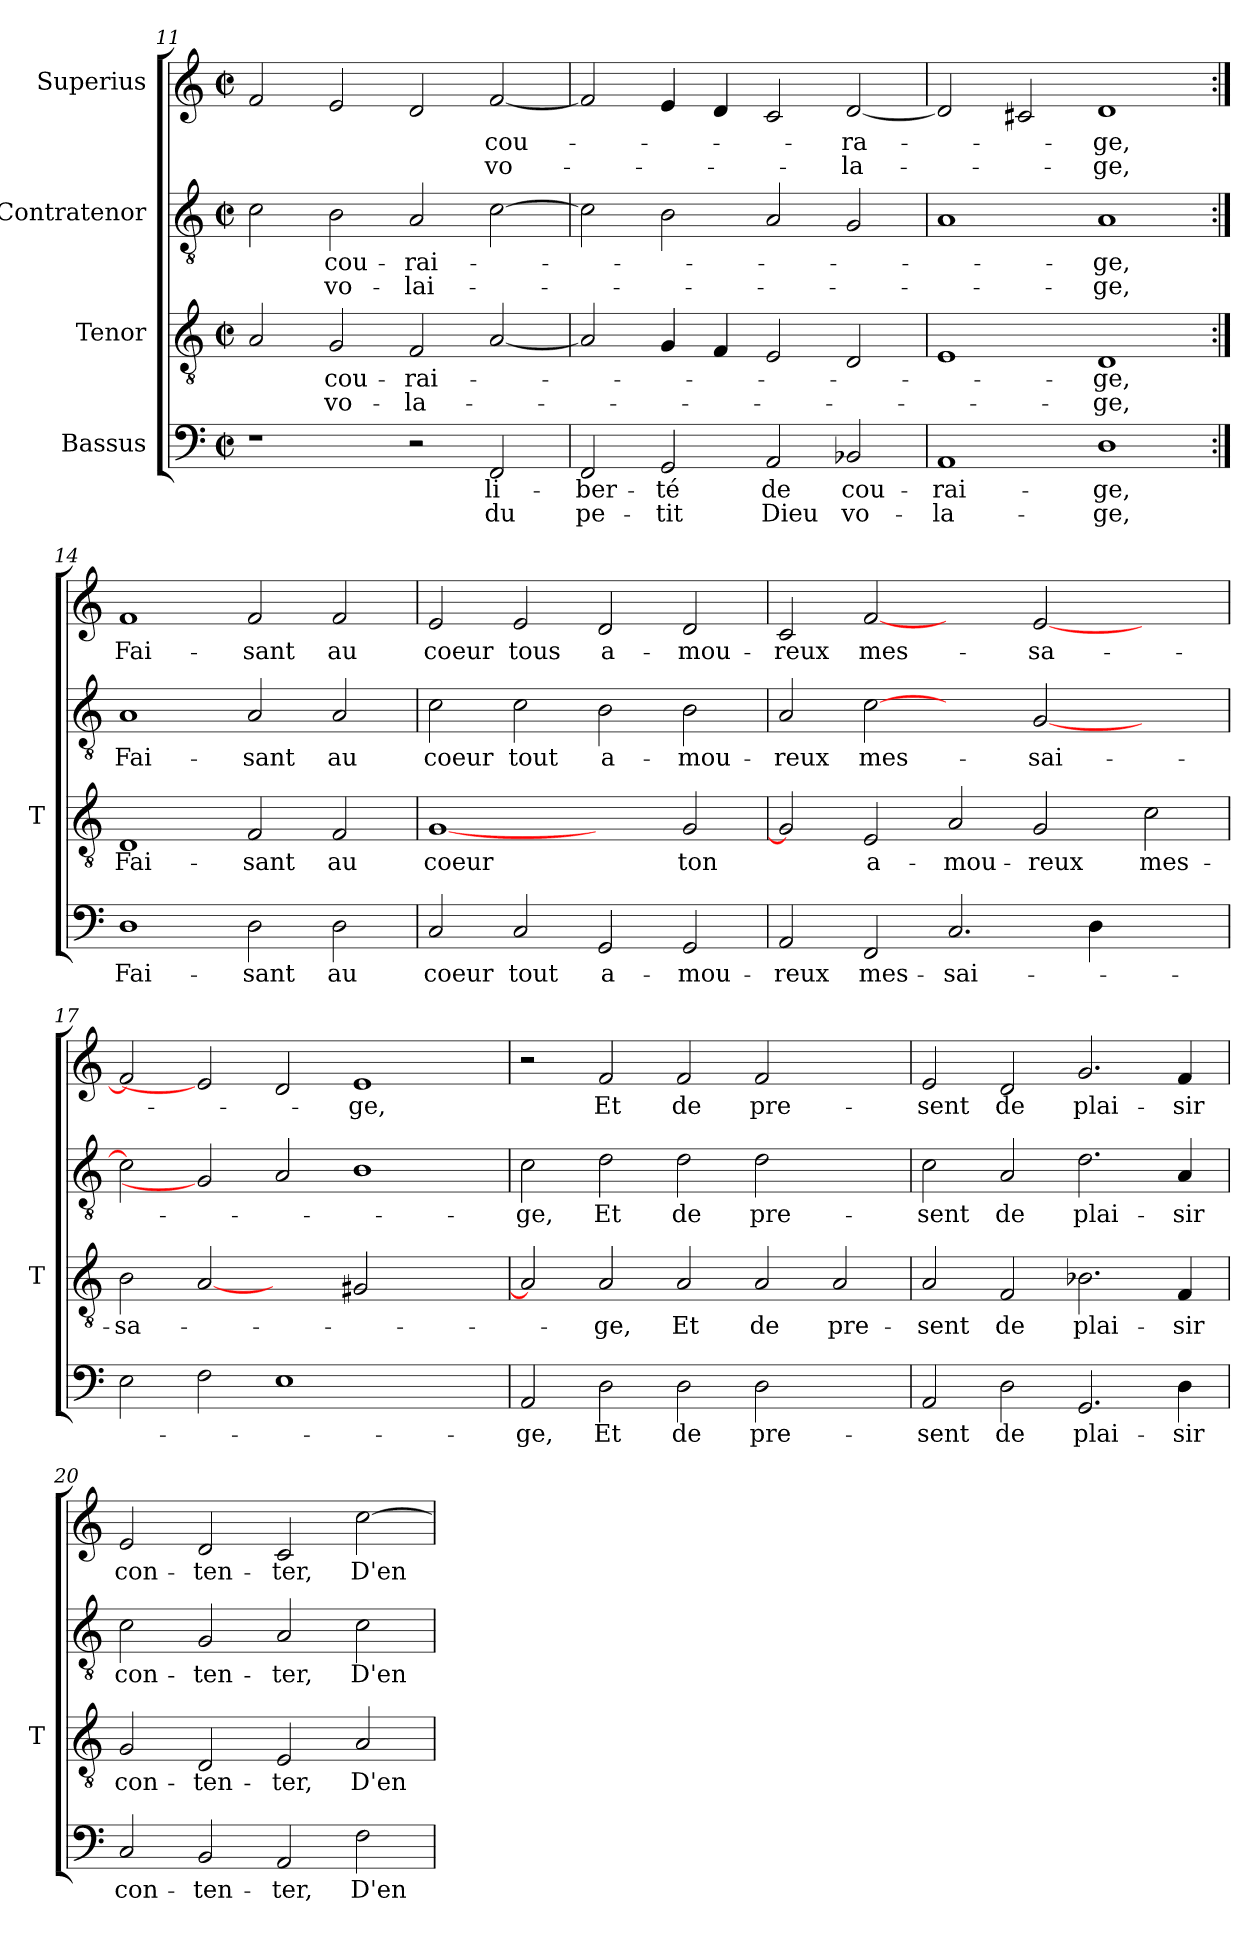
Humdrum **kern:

**kern	**text	**text	**kern	**text	**text	**kern	**text	**text	**kern	**text	**text
*part4	*part4	*part4	*part3	*part3	*part3	*part2	*part2	*part2	*part1	*part1	*part1
*staff4	*staff4	*staff4	*staff3	*staff3	*staff3	*staff2	*staff2	*staff2	*staff1	*staff1	*staff1
*I"Bassus	*	*	*I"Tenor	*	*	*I"Contratenor	*	*	*I"Superius	*	*
*	*	*	*I'T	*	*	*	*	*	*	*	*
*clefF4	*	*	*clefGv2	*	*	*clefGv2	*	*	*clefG2	*	*
*k[]	*	*	*k[]	*	*	*k[]	*	*	*k[]	*	*
*C:	*	*	*C:	*	*	*C:	*	*	*C:	*	*
*M2/2	*	*	*M2/2	*	*	*M2/2	*	*	*M2/2	*	*
*met(c|)	*	*	*met(c|)	*	*	*met(c|)	*	*	*met(c|)	*	*
=11	=11	=11	=11	=11	=11	=11	=11	=11	=11	=11	=11
1r	.	.	2A	.	.	2c	.	.	2f	.	.
.	.	.	2G	cou-	vo-	2B	cou-	vo-	2e	.	.
2r	.	.	2F	rai-	la-	2A	rai-	lai-	2d	.	.
2FF	li-	-du	[2A	.	.	[2c	.	.	[2f	cou-	vo-
=12	=12	=12	=12	=12	=12	=12	=12	=12	=12	=12	=12
2FF	ber-	pe-	2A]	.	.	2c]	.	.	2f]	.	.
2GG	-té	-tit	4G	.	.	2B	.	.	4e	.	.
.	.	.	4F	.	.	.	.	.	4d	.	.
2AA	-de	-Dieu	2E	.	.	2A	.	.	2c	.	.
2BB-X	cou-	vo-	2D	.	.	2G	.	.	[2d	ra-	la-
!!LO:LB:g=z
=13	=13	=13	=13	=13	=13	=13	=13	=13	=13	=13	=13
1AA	rai-	la-	1E	.	.	1A	.	.	2d]	.	.
.	.	.	.	.	.	.	.	.	2c#X	.	.
1D	-ge,	-ge,	1D	-ge,	-ge,	1A	-ge,	-ge,	1d	-ge,	-ge,
=14:|!	=14:|!	=14:|!	=14:|!	=14:|!	=14:|!	=14:|!	=14:|!	=14:|!	=14:|!	=14:|!	=14:|!
1D	Fai-	.	1D	Fai-	.	1A	Fai-	.	1f	Fai-	.
2D	-sant	.	2F	-sant	.	2A	-sant	.	2f	-sant	.
2D	-au	.	2F	-au	.	2A	-au	.	2f	-au	.
=15	=15	=15	=15	=15	=15	=15	=15	=15	=15	=15	=15
2C	-coeur	.	[1G	-coeur	.	2c	-coeur	.	2e	-coeur	.
2C	-tout	.	.	.	.	2c	-tout	.	2e	-tous	.
2GG	a-	.	2ryy	.	.	2B	a-	.	2d	a-	.
2GG	mou-	.	2G	-ton	.	2B	mou-	.	2d	mou-	.
=16	=16	=16	=16	=16	=16	=16	=16	=16	=16	=16	=16
2AA	-reux	.	2G]	.	.	2A	-reux	.	2c	-reux	.
2FF	mes-	.	2E	a-	.	[2c	mes-	.	[2f	mes-	.
2.C	sai-	.	2A	mou-	.	2ryy	.	.	2ryy	.	.
.	.	.	2G	-reux	.	[2G	sai-	.	[2e	sa-	.
4D	.	.	.	.	.	.	.	.	.	.	.
2ryy	.	.	2c	mes-	.	2ryy	.	.	2ryy	.	.
=17	=17	=17	=17	=17	=17	=17	=17	=17	=17	=17	=17
2E	.	.	2B	sa-	.	2c]	.	.	2f]	.	.
2F	.	.	[2A	.	.	2G]	.	.	2e]	.	.
1E	.	.	2ryy	.	.	2A	.	.	2d	.	.
.	.	.	2G#X	.	.	1B	.	.	1e	-ge,	.
2ryy	.	.	2ryy	.	.	.	.	.	.	.	.
!!LO:PB:g=z
=18	=18	=18	=18	=18	=18	=18	=18	=18	=18	=18	=18
2AA	-ge,	.	2A]	.	.	2c	-ge,	.	2r	.	.
2D	-Et	.	2A	-ge,	.	2d	-Et	.	2f	-Et	.
2D	-de	.	2A	-Et	.	2d	-de	.	2f	-de	.
2D	pre-	.	2A	-de	.	2d	pre-	.	2f	pre-	.
2ryy	.	.	2A	pre-	.	2ryy	.	.	2ryy	.	.
=19	=19	=19	=19	=19	=19	=19	=19	=19	=19	=19	=19
2AA	-sent	.	2A	-sent	.	2c	-sent	.	2e	-sent	.
2D	-de	.	2F	-de	.	2A	-de	.	2d	-de	.
2.GG	plai-	.	2.B-X	plai-	.	2.d	plai-	.	2.g	plai-	.
4D	-sir	.	4F	-sir	.	4A	-sir	.	4f	-sir	.
=20	=20	=20	=20	=20	=20	=20	=20	=20	=20	=20	=20
2C	con-	.	2G	con-	.	2c	con-	.	2e	con-	.
2BB	ten-	.	2D	ten-	.	2G	ten-	.	2d	ten-	.
2AA	-ter,	.	2E	-ter,	.	2A	-ter,	.	2c	-ter,	.
2F	D'en-	.	2A	D'en-	.	2c	D'en-	.	[2cc	D'en-	.
=	=	=	=	=	=	=	=	=	=	=	=
*-	*-	*-	*-	*-	*-	*-	*-	*-	*-	*-	*-
